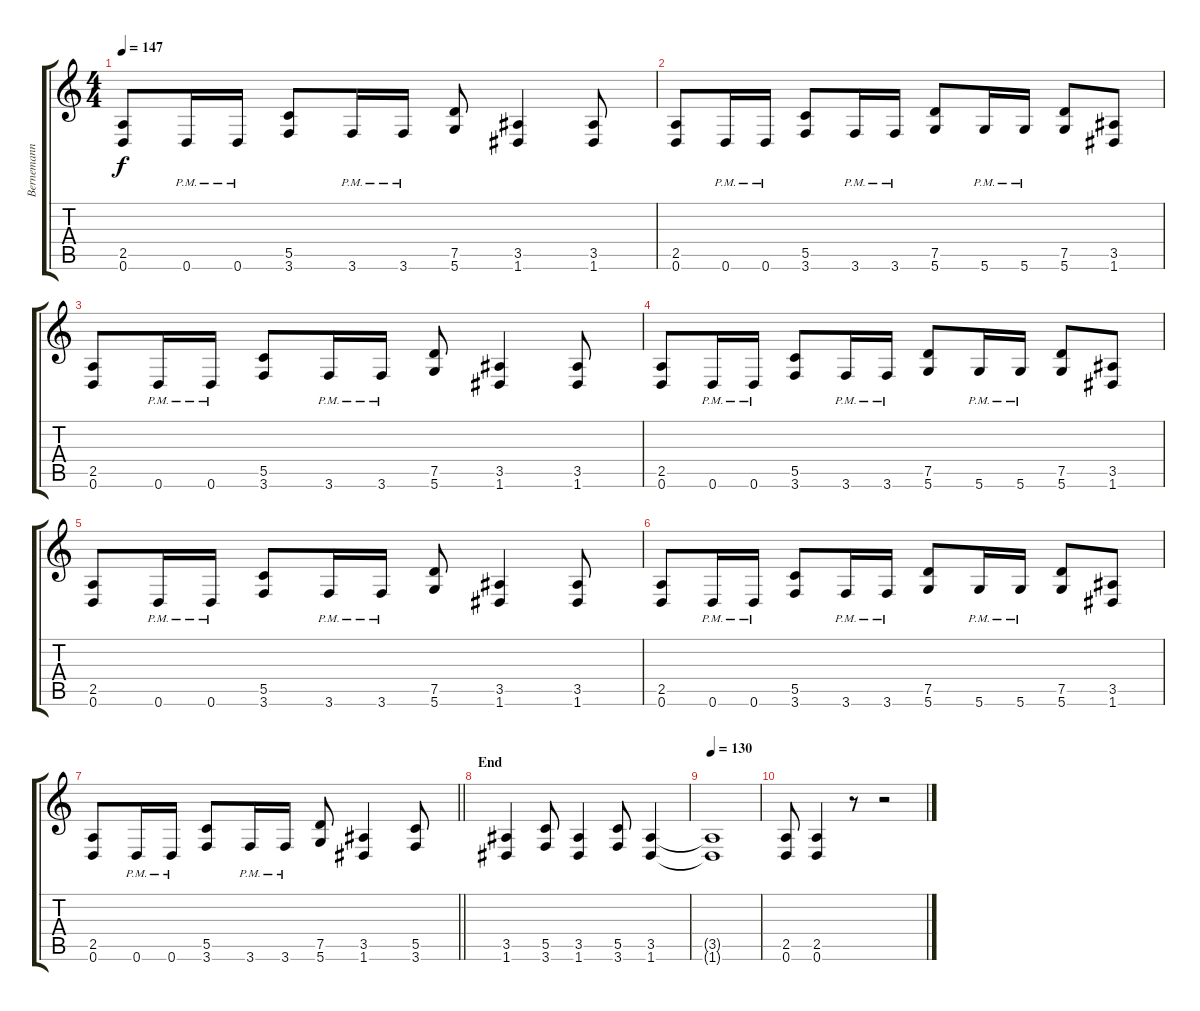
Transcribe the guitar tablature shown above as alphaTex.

\track ("Bernemann R" "Bernemann ") {instrument distortionguitar}
\staff {score tabs}
\tuning (D4 A3 F3 C3 G2 D2) {hide}
\ts (4 4)
\tempo 147
\clef g2
\ks c
(2.5 0.6).8{dy f} 0.6{pm}.16 0.6{pm}.16 (5.5 3.6).8 3.6{pm}.16 3.6{pm}.16 (7.5 5.6).8 (3.5 1.6).4 (3.5 1.6).8 |
(2.5 0.6).8 0.6{pm}.16 0.6{pm}.16 (5.5 3.6).8 3.6{pm}.16 3.6{pm}.16 (7.5 5.6).8 5.6{pm}.16 5.6{pm}.16 (7.5 5.6).8 (3.5 1.6).8 |
(2.5 0.6).8 0.6{pm}.16 0.6{pm}.16 (5.5 3.6).8 3.6{pm}.16 3.6{pm}.16 (7.5 5.6).8 (3.5 1.6).4 (3.5 1.6).8 |
(2.5 0.6).8 0.6{pm}.16 0.6{pm}.16 (5.5 3.6).8 3.6{pm}.16 3.6{pm}.16 (7.5 5.6).8 5.6{pm}.16 5.6{pm}.16 (7.5 5.6).8 (3.5 1.6).8 |
(2.5 0.6).8 0.6{pm}.16 0.6{pm}.16 (5.5 3.6).8 3.6{pm}.16 3.6{pm}.16 (7.5 5.6).8 (3.5 1.6).4 (3.5 1.6).8 |
(2.5 0.6).8 0.6{pm}.16 0.6{pm}.16 (5.5 3.6).8 3.6{pm}.16 3.6{pm}.16 (7.5 5.6).8 5.6{pm}.16 5.6{pm}.16 (7.5 5.6).8 (3.5 1.6).8 |
\barLineRight lightlight
(2.5 0.6).8 0.6{pm}.16 0.6{pm}.16 (5.5 3.6).8 3.6{pm}.16 3.6{pm}.16 (7.5 5.6).8 (3.5 1.6).4 (5.5 3.6).8 |
\section ("" "End")
(3.5 1.6).4 (5.5 3.6).8 (3.5 1.6).4 (5.5 3.6).8 (3.5 1.6).4 |
\tempo 130
(3.5{t} 1.6{t}).1 |
(2.5 0.6).8 (2.5 0.6).4 r.8 r.2
